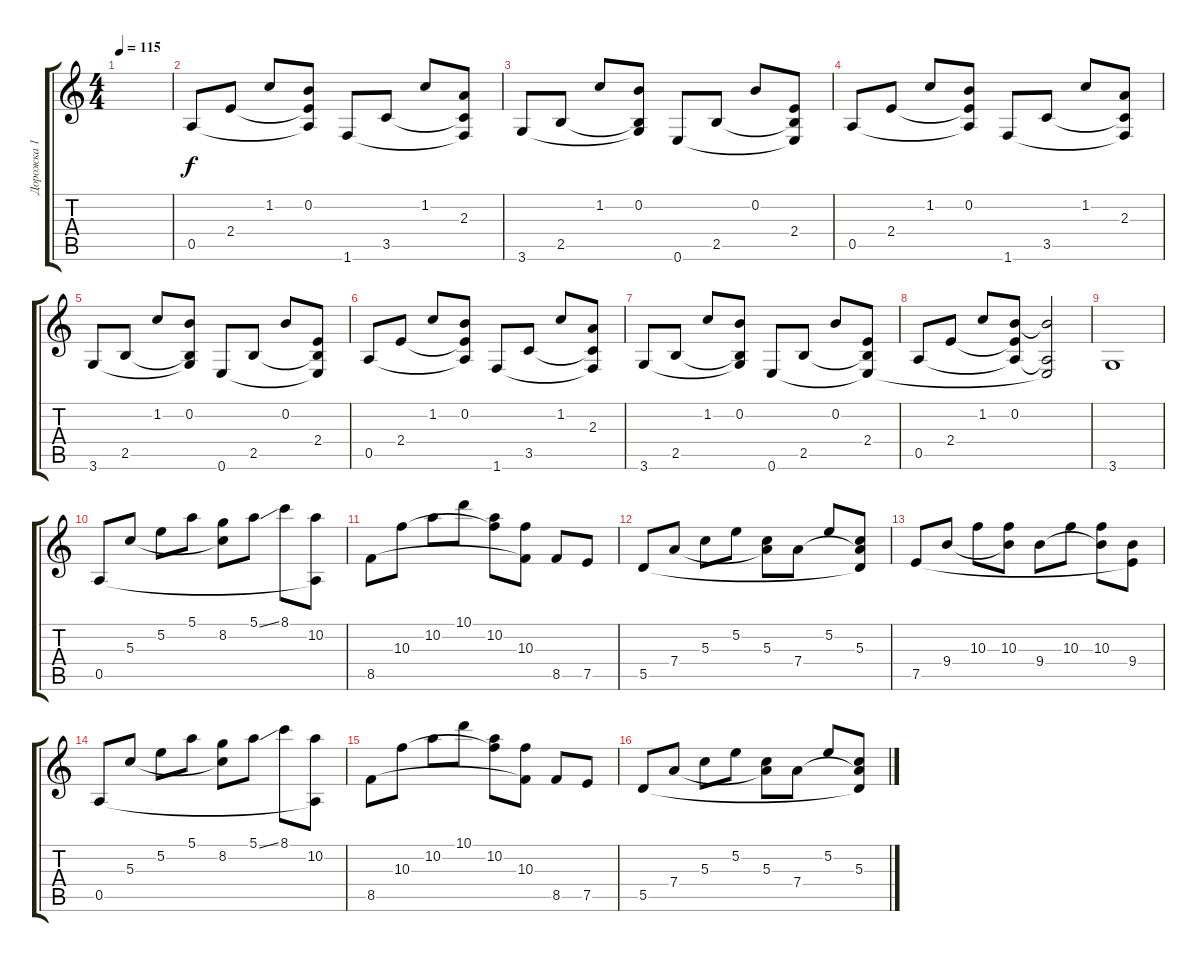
\track ("Дорожка 1" "Дорожка 1") {instrument acousticguitarsteel}
\staff {score tabs}
\tuning (E4 B3 G3 D3 A2 E2) {hide}
\ts (4 4)
\tempo 115
\clef g2
\ks c
|
0.5.8 2.4.8 1.2.8 (0.2 2.4{t} 0.5{t}).8 1.6.8 3.5.8 1.2.8 (2.3 3.5{t} 1.6{t}).8 |
3.6.8 2.5.8 1.2.8 (0.2 2.5{t} 3.6{t}).8 0.6.8 2.5.8 0.2.8 (2.4 2.5{t} 0.6{t}).8 |
0.5.8 2.4.8 1.2.8 (0.2 2.4{t} 0.5{t}).8 1.6.8 3.5.8 1.2.8 (2.3 3.5{t} 1.6{t}).8 |
3.6.8 2.5.8 1.2.8 (0.2 2.5{t} 3.6{t}).8 0.6.8 2.5.8 0.2.8 (2.4 2.5{t} 0.6{t}).8 |
0.5.8 2.4.8 1.2.8 (0.2 2.4{t} 0.5{t}).8 1.6.8 3.5.8 1.2.8 (2.3 3.5{t} 1.6{t}).8 |
3.6.8 2.5.8 1.2.8 (0.2 2.5{t} 3.6{t}).8 0.6.8 2.5.8 0.2.8 (2.4 2.5{t} 0.6{t}).8 |
0.5.8 2.4.8 1.2.8 (0.2 2.4{t} 0.5{t}).8 (0.2{t} 0.5{t} 0.6{t}).2 |
3.6.1 |
0.5.8 5.3.8 5.2.8 5.1.8 (8.2 5.3{t}).8 5.1{ss}.8 8.1.8 (10.2 0.5{t}).8 |
8.5.8 10.3.8 10.2.8 10.1.8 (10.2 10.3{t}).8 (10.3 8.5{t}).8 8.5.8 7.5.8 |
5.5.8 7.4.8 5.3.8 5.2.8 (5.3 7.4{t}).8 7.4.8 5.2.8 (5.3 7.4{t} 5.5{t}).8 |
7.5.8 9.4.8 10.3.8 (10.3 9.4{t}).8 9.4.8 10.3.8 (10.3 9.4{t}).8 (9.4 7.5{t}).8 |
0.5.8 5.3.8 5.2.8 5.1.8 (8.2 5.3{t}).8 5.1{ss}.8 8.1.8 (10.2 0.5{t}).8 |
8.5.8 10.3.8 10.2.8 10.1.8 (10.2 10.3{t}).8 (10.3 8.5{t}).8 8.5.8 7.5.8 |
5.5.8 7.4.8 5.3.8 5.2.8 (5.3 7.4{t}).8 7.4.8 5.2.8 (5.3 7.4{t} 5.5{t}).8
